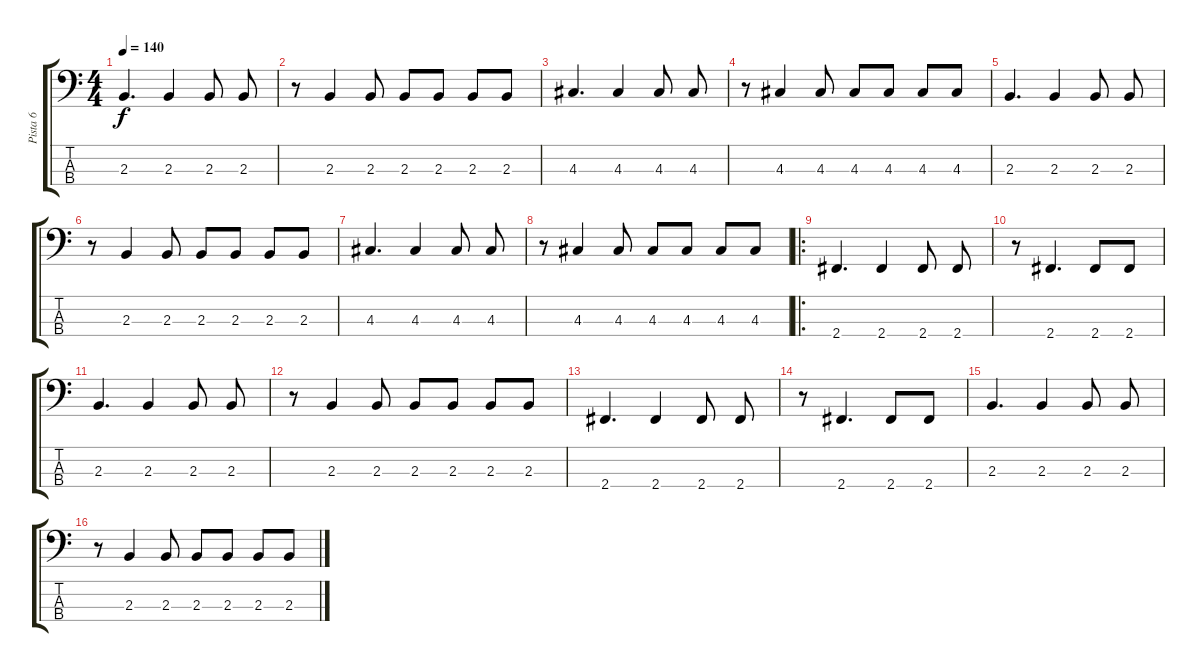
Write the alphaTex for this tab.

\track ("Pista 6" "Pista 6") {instrument electricbassfinger}
\staff {score tabs}
\tuning (G2 D2 A1 E1) {hide}
\ts (4 4)
\tempo 140
\clef f4
\ks c
2.3.4{d dy f} 2.3.4 2.3.8 2.3.8 |
r.8 2.3.4 2.3.8 2.3.8 2.3.8 2.3.8 2.3.8 |
4.3.4{d} 4.3.4 4.3.8 4.3.8 |
r.8 4.3.4 4.3.8 4.3.8 4.3.8 4.3.8 4.3.8 |
2.3.4{d} 2.3.4 2.3.8 2.3.8 |
r.8 2.3.4 2.3.8 2.3.8 2.3.8 2.3.8 2.3.8 |
4.3.4{d} 4.3.4 4.3.8 4.3.8 |
r.8 4.3.4 4.3.8 4.3.8 4.3.8 4.3.8 4.3.8 |
\ro
2.4.4{d} 2.4.4 2.4.8 2.4.8 |
r.8 2.4.4{d} 2.4.8 2.4.8 |
2.3.4{d} 2.3.4 2.3.8 2.3.8 |
r.8 2.3.4 2.3.8 2.3.8 2.3.8 2.3.8 2.3.8 |
2.4.4{d} 2.4.4 2.4.8 2.4.8 |
r.8 2.4.4{d} 2.4.8 2.4.8 |
2.3.4{d} 2.3.4 2.3.8 2.3.8 |
r.8 2.3.4 2.3.8 2.3.8 2.3.8 2.3.8 2.3.8
